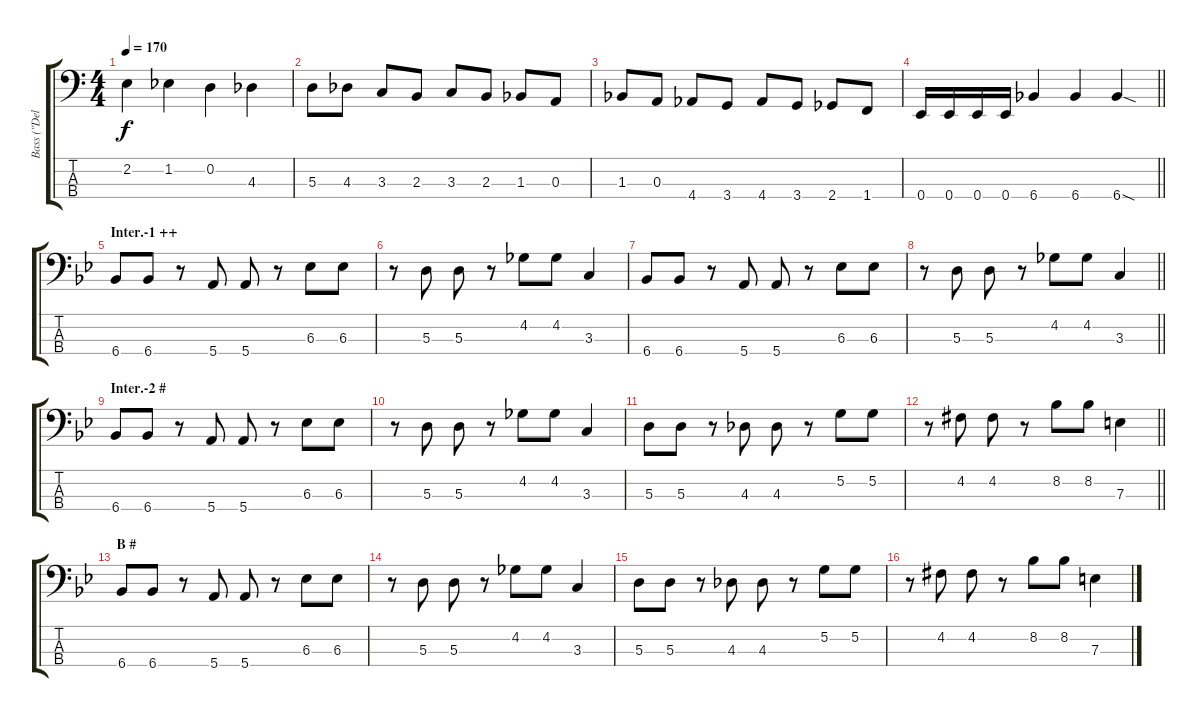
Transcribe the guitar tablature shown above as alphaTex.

\track ("Bass (\"Della\")" "Bass (\"Del") {instrument electricbassfinger}
\staff {score tabs}
\tuning (G2 D2 A1 E1) {hide}
\ts (4 4)
\tempo 170
\clef f4
\ks c
2.2.4{dy f} 1.2{acc b}.4 0.2.4 4.3{acc b}.4 |
5.3.8 4.3{acc b}.8 3.3.8 2.3.8 3.3.8 2.3.8 1.3{acc b}.8 0.3.8 |
1.3{acc b}.8 0.3.8 4.4{acc b}.8 3.4.8 4.4{acc b}.8 3.4.8 2.4{acc b}.8 1.4.8 |
\barLineRight lightlight
0.4.16 0.4.16 0.4.16 0.4.16 6.4{acc b}.4 6.4{acc b}.4 6.4{sod acc b}.4 |
\section ("" "Inter.-1 ++")
\ks bb
6.4.8 6.4.8 r.8 5.4.8 5.4.8 r.8 6.3.8 6.3.8 |
r.8 5.3.8 5.3.8 r.8 4.2.8 4.2.8 3.3.4 |
6.4.8 6.4.8 r.8 5.4.8 5.4.8 r.8 6.3.8 6.3.8 |
\barLineRight lightlight
r.8 5.3.8 5.3.8 r.8 4.2.8 4.2.8 3.3.4 |
\section ("" "Inter.-2 #")
6.4.8 6.4.8 r.8 5.4.8 5.4.8 r.8 6.3.8 6.3.8 |
r.8 5.3.8 5.3.8 r.8 4.2.8 4.2.8 3.3.4 |
5.3.8 5.3.8 r.8 4.3.8 4.3.8 r.8 5.2.8 5.2.8 |
\barLineRight lightlight
r.8 4.2{acc #}.8 4.2{acc #}.8 r.8 8.2.8 8.2.8 7.3.4 |
\section ("" "B #")
6.4.8 6.4.8 r.8 5.4.8 5.4.8 r.8 6.3.8 6.3.8 |
r.8 5.3.8 5.3.8 r.8 4.2.8 4.2.8 3.3.4 |
5.3.8 5.3.8 r.8 4.3.8 4.3.8 r.8 5.2.8 5.2.8 |
r.8 4.2{acc #}.8 4.2{acc #}.8 r.8 8.2.8 8.2.8 7.3.4
